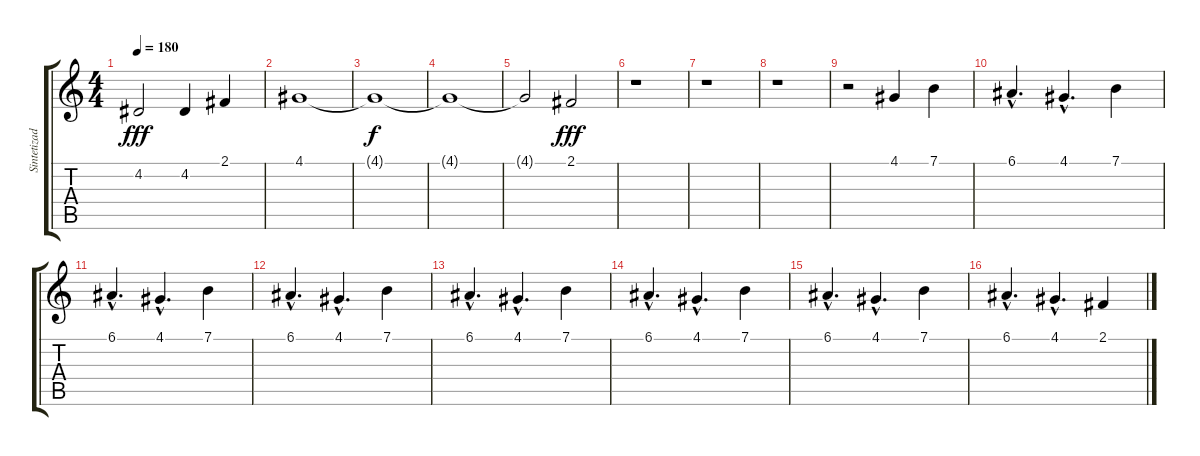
\track ("Sintetizador 2" "Sintetizad") {instrument stringensemble1}
\staff {score tabs}
\tuning (E4 B3 G3 D3 A2 E2) {hide}
\ts (4 4)
\tempo 180
\clef g2
\ks c
4.2.2{dy fff} 4.2.4 2.1.4 |
4.1.1 |
4.1{t}.1{dy f} |
4.1{t}.1 |
4.1{t}.2 2.1.2{dy fff} |
r.1 |
r.1 |
r.1 |
r.2 4.1.4 7.1.4 |
6.1{hac}.4{d} 4.1{hac}.4{d} 7.1.4 |
6.1{hac}.4{d} 4.1{hac}.4{d} 7.1.4 |
6.1{hac}.4{d} 4.1{hac}.4{d} 7.1.4 |
6.1{hac}.4{d} 4.1{hac}.4{d} 7.1.4 |
6.1{hac}.4{d} 4.1{hac}.4{d} 7.1.4 |
6.1{hac}.4{d} 4.1{hac}.4{d} 7.1.4 |
6.1{hac}.4{d} 4.1{hac}.4{d} 2.1.4
